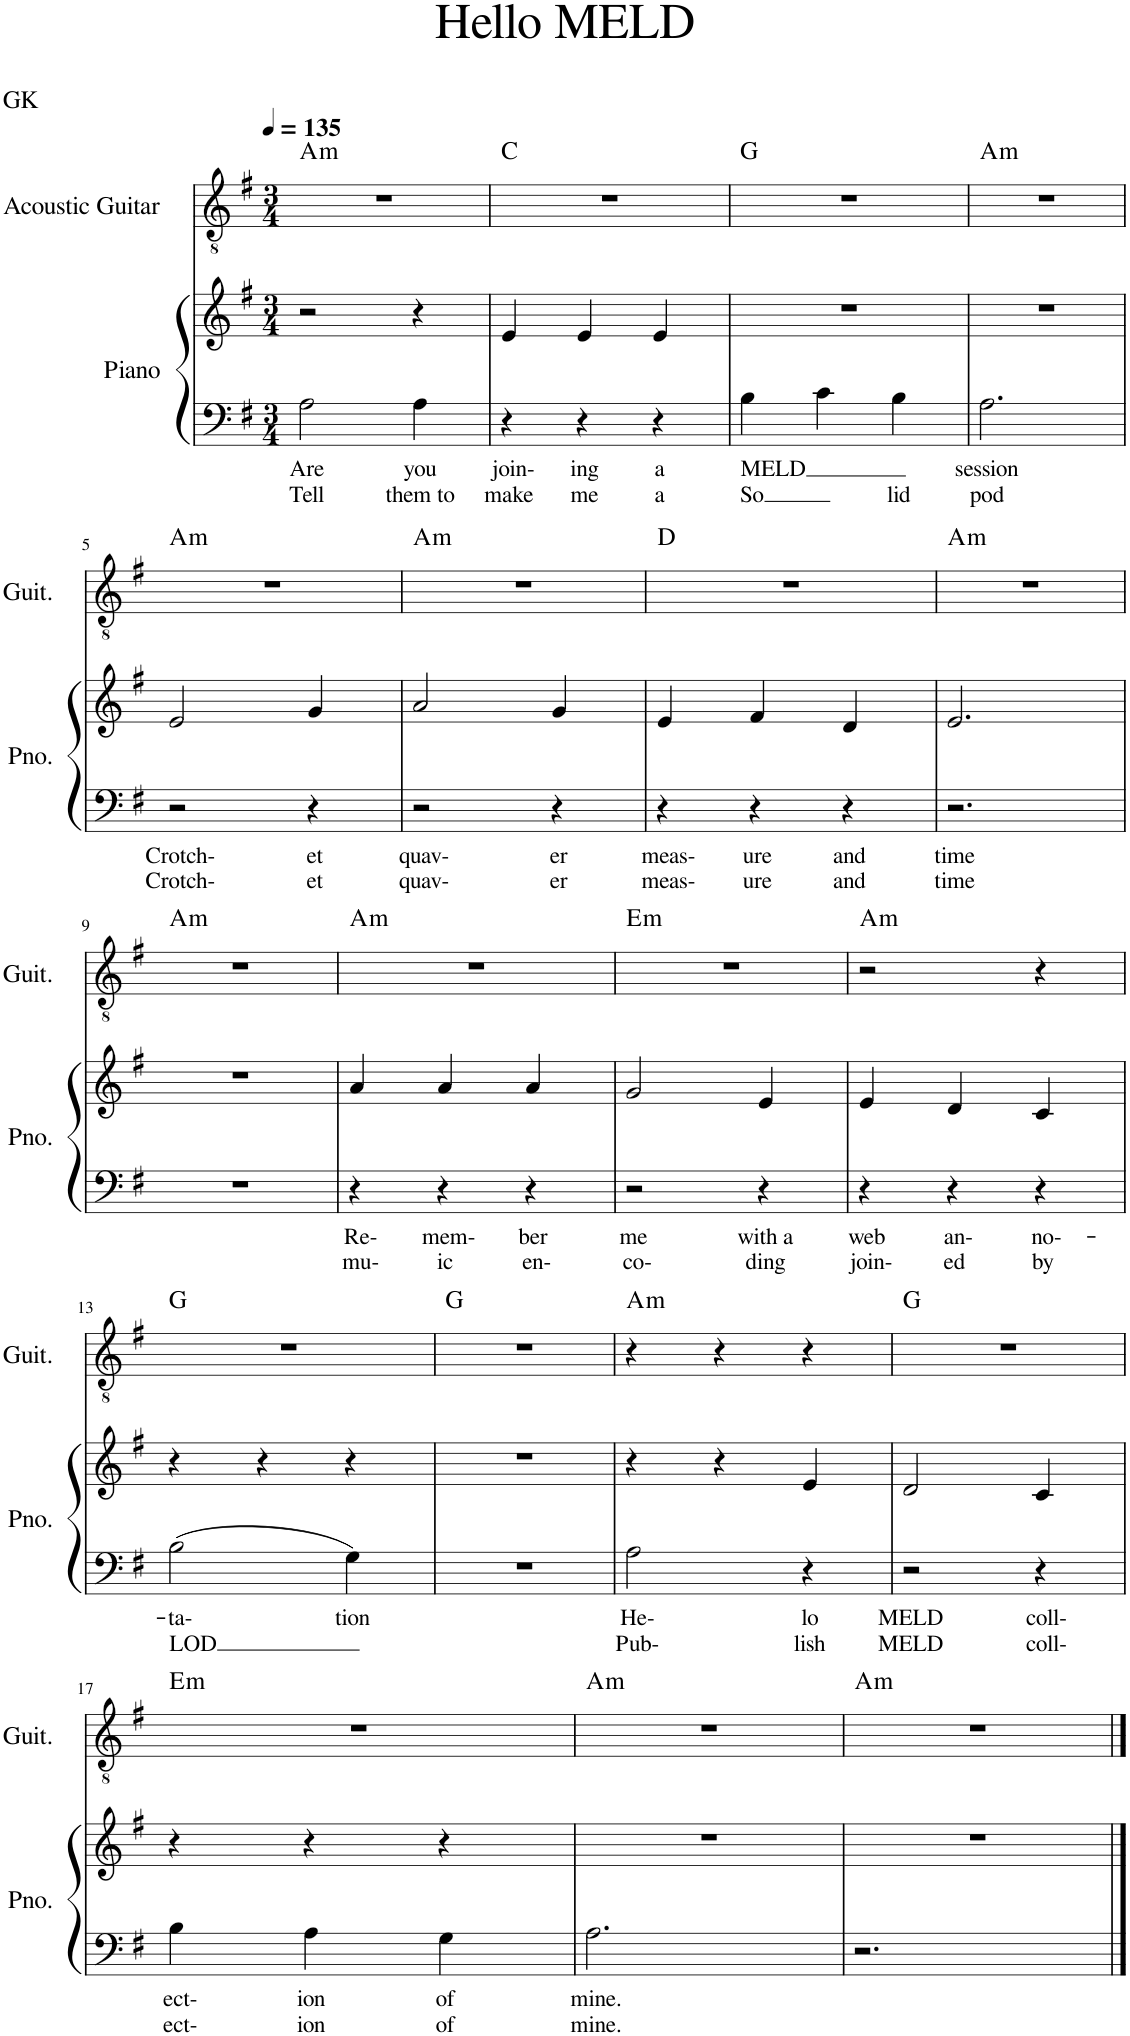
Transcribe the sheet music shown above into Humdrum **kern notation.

**kern	**text	**text	**kern	**kern	**harte
*part2	*part2	*part2	*part2	*part1	*part1
*staff3	*staff3	*staff3	*staff2	*staff1	*
*I"Piano	*	*	*	*I"Acoustic Guitar	*
*I'Pno.	*	*	*	*I'Guit.	*
*clefF4	*	*	*clefG2	*clefGv2	*
*k[f#]	*	*	*k[f#]	*k[f#]	*
*M3/4	*	*	*M3/4	*M3/4	*
*MM135	*	*	*MM135	*MM135	*
=1	=1	=1	=1	=1	=1
!	!LO:LY:b	!LO:LY:b	!	!	!LO:H:kt=m
2A\	Are	Tell	2r	2.r	A:min
!	!LO:LY:b	!LO:LY:b	!	!	!
4A\	you	them to	4r	.	.
=2	=2	=2	=2	=2	=2
!	!LO:LY:b	!LO:LY:b	!	!	!
4r	join-	make	4e/	2.r	C:maj
!	!LO:LY:b	!LO:LY:b	!	!	!
4r	ing	me	4e/	.	.
!	!LO:LY:b	!LO:LY:b	!	!	!
4r	a	a	4e/	.	.
=3	=3	=3	=3	=3	=3
!	!LO:LY:b	!LO:LY:b	!	!	!
4B\	MELD	So	2.r	2.r	G:maj
4c\	.	.	.	.	.
!	!	!LO:LY:b	!	!	!
4B\	.	lid	.	.	.
=4	=4	=4	=4	=4	=4
!	!LO:LY:b	!LO:LY:b	!	!	!LO:H:kt=m
2.A\	session	pod	2.r	2.r	A:min
!!LO:LB:g=z
=5	=5	=5	=5	=5	=5
!	!LO:LY:b	!LO:LY:b	!	!	!LO:H:kt=m
2r	Crotch-	Crotch-	2e/	2.r	A:min
!	!LO:LY:b	!LO:LY:b	!	!	!
4r	et	et	4g/	.	.
=6	=6	=6	=6	=6	=6
!	!LO:LY:b	!LO:LY:b	!	!	!LO:H:kt=m
2r	quav-	quav-	2a/	2.r	A:min
!	!LO:LY:b	!LO:LY:b	!	!	!
4r	er	er	4g/	.	.
=7	=7	=7	=7	=7	=7
!	!LO:LY:b	!LO:LY:b	!	!	!
4r	meas-	meas-	4e/	2.r	D:maj
!	!LO:LY:b	!LO:LY:b	!	!	!
4r	ure	ure	4f#/	.	.
!	!LO:LY:b	!LO:LY:b	!	!	!
4r	and	and	4d/	.	.
=8	=8	=8	=8	=8	=8
!	!LO:LY:b	!LO:LY:b	!	!	!LO:H:kt=m
2.r	time	time	2.e/	2.r	A:min
!!LO:LB:g=z
=9	=9	=9	=9	=9	=9
!	!	!	!	!	!LO:H:kt=m
2.r	.	.	2.r	2.r	A:min
=10	=10	=10	=10	=10	=10
!	!LO:LY:b	!LO:LY:b	!	!	!LO:H:kt=m
4r	Re-	mu-	4a/	2.r	A:min
!	!LO:LY:b	!LO:LY:b	!	!	!
4r	mem-	ic	4a/	.	.
!	!LO:LY:b	!LO:LY:b	!	!	!
4r	ber	en-	4a/	.	.
=11	=11	=11	=11	=11	=11
!	!LO:LY:b	!LO:LY:b	!	!	!LO:H:kt=m
2r	me	co-	2g/	2.r	E:min
!	!LO:LY:b	!LO:LY:b	!	!	!
4r	with a	ding	4e/	.	.
=12	=12	=12	=12	=12	=12
!	!LO:LY:b	!LO:LY:b	!	!	!LO:H:kt=m
4r	web	join-	4e/	2r	A:min
!	!LO:LY:b	!LO:LY:b	!	!	!
4r	an-	ed	4d/	.	.
!	!LO:LY:b	!LO:LY:b	!	!	!
4r	no--	by	4c/	4r	.
!!LO:LB:g=z
=13	=13	=13	=13	=13	=13
!	!LO:LY:b	!LO:LY:b	!	!	!
2B\	ta-	LOD	4r	2.r	G:maj
.	.	.	4r	.	.
!	!LO:LY:b	!	!	!	!
4G\	tion	.	4r	.	.
=14	=14	=14	=14	=14	=14
2.r	.	.	2.r	2.r	G:maj
=15	=15	=15	=15	=15	=15
!	!LO:LY:b	!LO:LY:b	!	!	!LO:H:kt=m
2A\	He-	Pub-	4r	4r	A:min
.	.	.	4r	4r	.
!	!LO:LY:b	!LO:LY:b	!	!	!
4r	lo	lish	4e/	4r	.
=16	=16	=16	=16	=16	=16
!	!LO:LY:b	!LO:LY:b	!	!	!
2r	MELD	MELD	2d/	2.r	G:maj
!	!LO:LY:b	!LO:LY:b	!	!	!
4r	coll-	coll-	4c/	.	.
!!LO:LB:g=z
=17	=17	=17	=17	=17	=17
!	!LO:LY:b	!LO:LY:b	!	!	!LO:H:kt=m
4B\	ect-	ect-	4r	2.r	E:min
!	!LO:LY:b	!LO:LY:b	!	!	!
4A\	ion	ion	4r	.	.
!	!LO:LY:b	!LO:LY:b	!	!	!
4G\	of	of	4r	.	.
=18	=18	=18	=18	=18	=18
!	!LO:LY:b	!LO:LY:b	!	!	!LO:H:kt=m
2.A\	mine.	mine.	2.r	2.r	A:min
=19	=19	=19	=19	=19	=19
!	!	!	!	!	!LO:H:kt=m
2.r	.	.	2.r	2.r	A:min
==	==	==	==	==	==
*-	*-	*-	*-	*-	*-
